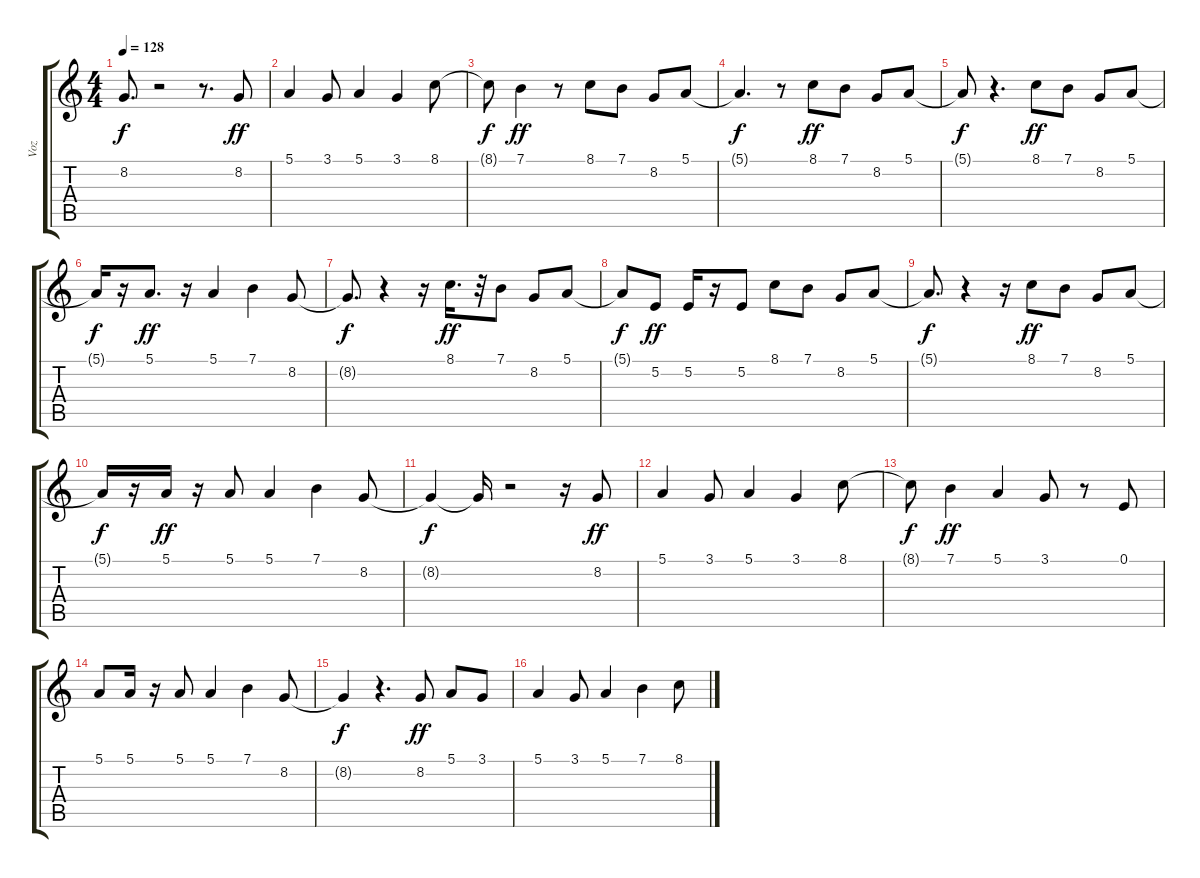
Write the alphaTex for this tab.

\track ("Voz" "Voz") {instrument vibraphone}
\staff {score tabs}
\tuning (E4 B3 G3 D3 A2 E2) {hide}
\ts (4 4)
\tempo 128
\clef g2
\ks c
8.2{t}.8{d dy f} r.2 r.8{d} 8.2.8{dy ff} |
5.1.4 3.1.8 5.1.4 3.1.4 8.1.8 |
8.1{t}.8{dy f} 7.1.4{dy ff} r.8 8.1.8 7.1.8 8.2.8 5.1.8 |
5.1{t}.4{d dy f} r.8 8.1.8{dy ff} 7.1.8 8.2.8 5.1.8 |
5.1{t}.8{dy f} r.4{d} 8.1.8{dy ff} 7.1.8 8.2.8 5.1.8 |
5.1{t}.16{dy f} r.16 5.1.8{d dy ff} r.16 5.1.4 7.1.4 8.2.8 |
8.2{t}.8{d dy f} r.4 r.16 8.1.16{d dy ff} r.32 7.1.8 8.2.8 5.1.8 |
5.1{t}.8{dy f} 5.2.8{dy ff} 5.2.16 r.16 5.2.8 8.1.8 7.1.8 8.2.8 5.1.8 |
5.1{t}.8{d dy f} r.4 r.16 8.1.8{dy ff} 7.1.8 8.2.8 5.1.8 |
5.1{t}.16{dy f} r.16 5.1.16{dy ff} r.16 5.1.8 5.1.4 7.1.4 8.2.8 |
8.2{t}.4{dy f} 8.2{t}.16 r.2 r.16 8.2.8{dy ff} |
5.1.4 3.1.8 5.1.4 3.1.4 8.1.8 |
8.1{t}.8{dy f} 7.1.4{dy ff} 5.1.4 3.1.8 r.8 0.1.8 |
5.1.8 5.1.16 r.16 5.1.8 5.1.4 7.1.4 8.2.8 |
8.2{t}.4{dy f} r.4{d} 8.2.8{dy ff} 5.1.8 3.1.8 |
5.1.4 3.1.8 5.1.4 7.1.4 8.1.8
